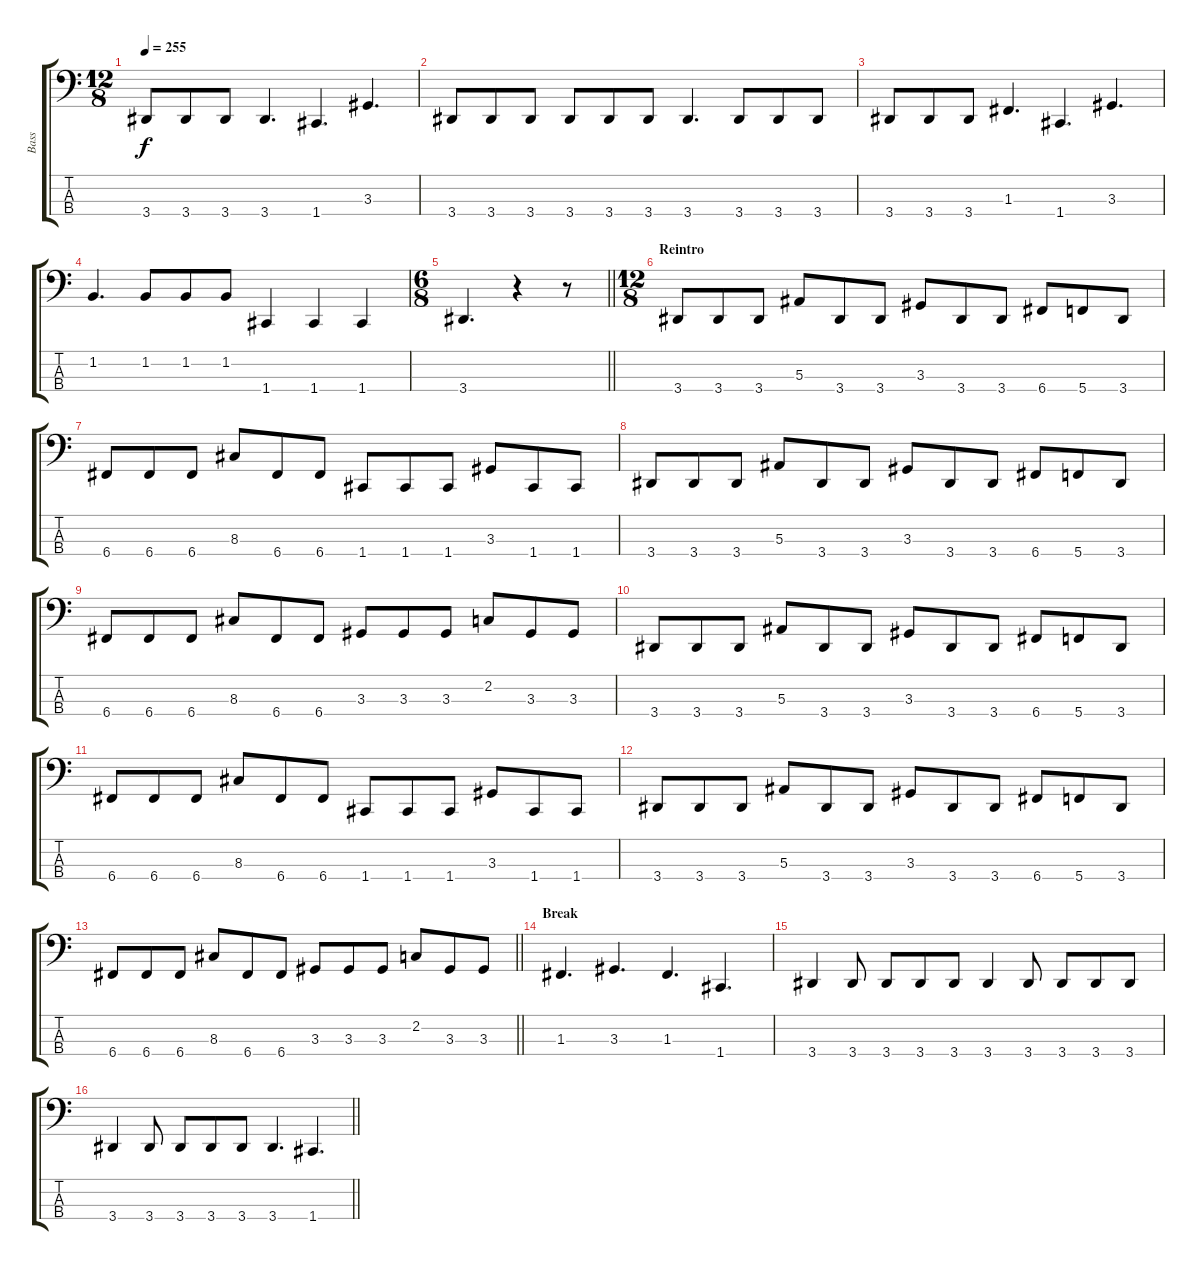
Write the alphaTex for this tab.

\track ("Bass" "Bass") {instrument electricbasspick}
\staff {score tabs}
\tuning (Eb2 Bb1 F1 C1) {hide}
\ts (12 8)
\tempo 255
\clef f4
\ks c
3.4.8{dy f} 3.4.8 3.4.8 3.4.4{d} 1.4.4{d} 3.3.4{d} |
3.4.8 3.4.8 3.4.8 3.4.8 3.4.8 3.4.8 3.4.4{d} 3.4.8 3.4.8 3.4.8 |
3.4.8 3.4.8 3.4.8 1.3.4{d} 1.4.4{d} 3.3.4{d} |
1.2.4{d} 1.2.8 1.2.8 1.2.8 1.4.4 1.4.4 1.4.4 |
\ts (6 8)
\barLineRight lightlight
3.4.4{d} r.4 r.8 |
\ts (12 8)
\section ("" "Reintro")
3.4.8 3.4.8 3.4.8 5.3.8 3.4.8 3.4.8 3.3.8 3.4.8 3.4.8 6.4.8 5.4.8 3.4.8 |
6.4.8 6.4.8 6.4.8 8.3.8 6.4.8 6.4.8 1.4.8 1.4.8 1.4.8 3.3.8 1.4.8 1.4.8 |
3.4.8 3.4.8 3.4.8 5.3.8 3.4.8 3.4.8 3.3.8 3.4.8 3.4.8 6.4.8 5.4.8 3.4.8 |
6.4.8 6.4.8 6.4.8 8.3.8 6.4.8 6.4.8 3.3.8 3.3.8 3.3.8 2.2.8 3.3.8 3.3.8 |
3.4.8 3.4.8 3.4.8 5.3.8 3.4.8 3.4.8 3.3.8 3.4.8 3.4.8 6.4.8 5.4.8 3.4.8 |
6.4.8 6.4.8 6.4.8 8.3.8 6.4.8 6.4.8 1.4.8 1.4.8 1.4.8 3.3.8 1.4.8 1.4.8 |
3.4.8 3.4.8 3.4.8 5.3.8 3.4.8 3.4.8 3.3.8 3.4.8 3.4.8 6.4.8 5.4.8 3.4.8 |
\barLineRight lightlight
6.4.8 6.4.8 6.4.8 8.3.8 6.4.8 6.4.8 3.3.8 3.3.8 3.3.8 2.2.8 3.3.8 3.3.8 |
\section ("" "Break")
1.3.4{d} 3.3.4{d} 1.3.4{d} 1.4.4{d} |
3.4.4 3.4.8 3.4.8 3.4.8 3.4.8 3.4.4 3.4.8 3.4.8 3.4.8 3.4.8 |
\barLineRight lightlight
3.4.4 3.4.8 3.4.8 3.4.8 3.4.8 3.4.4{d} 1.4.4{d}
